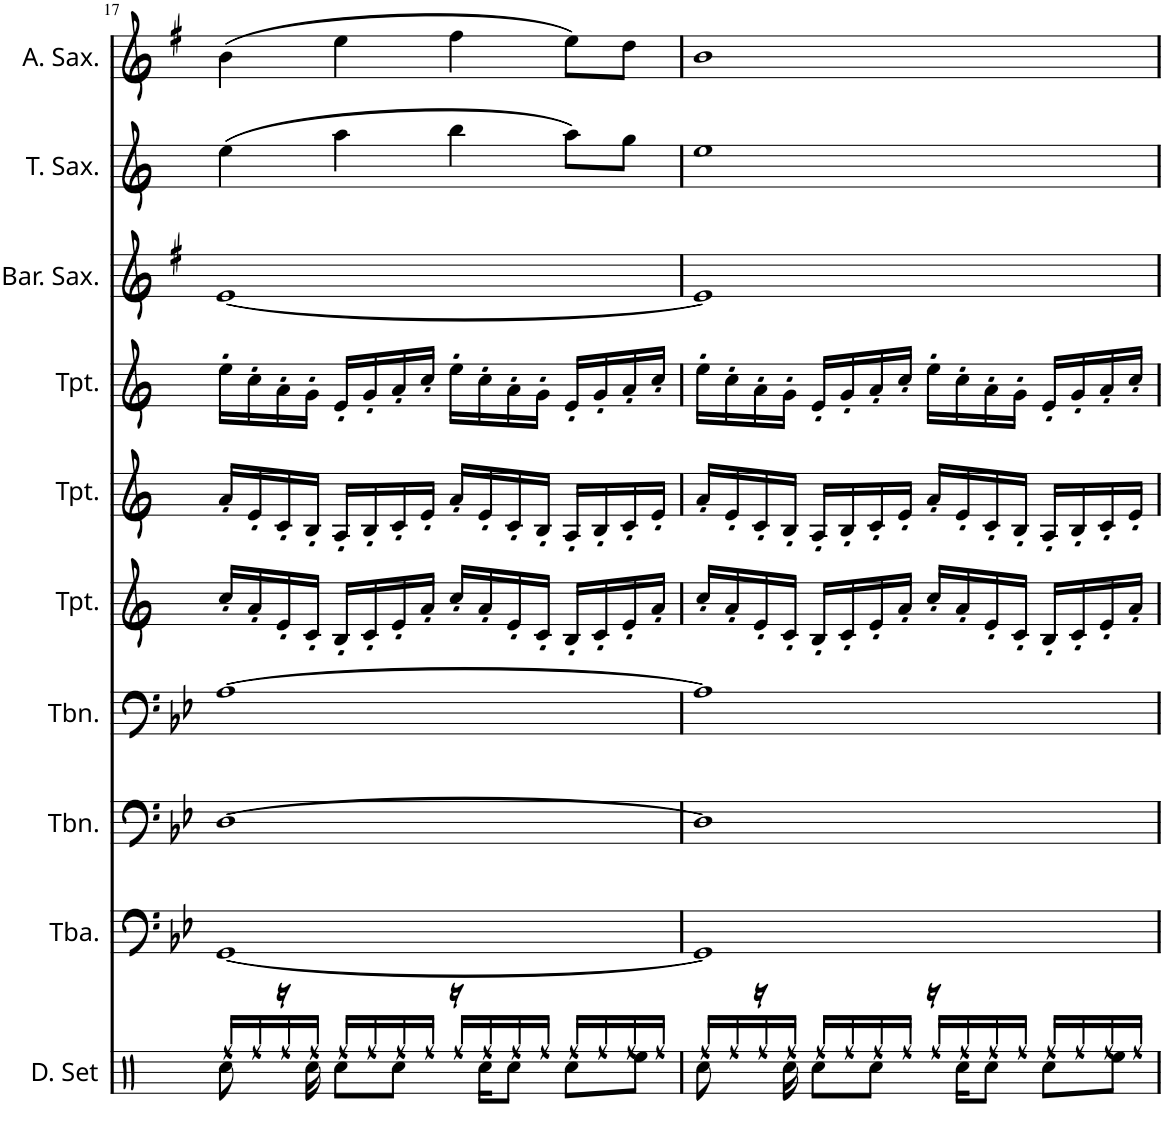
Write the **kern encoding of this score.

**kern	**kern	**kern	**kern	**kern	**kern	**kern	**kern	**kern	**kern
*part10	*part9	*part8	*part7	*part6	*part5	*part4	*part3	*part2	*part1
*staff10	*staff9	*staff8	*staff7	*staff6	*staff5	*staff4	*staff3	*staff2	*staff1
*I"Drumset	*I"Tuba	*I"Trombone	*I"Trombone	*I"Trumpet	*I"Trumpet	*I"Trumpet	*I"Baritone Saxophone	*I"Tenor Saxophone	*I"Alto Saxophone
*I'D. Set	*I'Tba.	*I'Tbn.	*I'Tbn.	*I'Tpt.	*I'Tpt.	*I'Tpt.	*I'Bar. Sax.	*I'T. Sax.	*I'A. Sax.
!!LO:PB:g=z
*clefX	*clefF4	*clefF4	*clefF4	*clefG2	*clefG2	*clefG2	*clefG2	*clefG2	*clefG2
*	*	*	*	*Trd1c2	*Trd1c2	*Trd1c2	*Trd12c21	*Trd8c14	*Trd5c9
*k[]	*k[b-e-]	*k[b-e-]	*k[b-e-]	*k[]	*k[]	*k[]	*k[f#]	*k[]	*k[f#]
*M4/4	*M4/4	*M4/4	*M4/4	*M4/4	*M4/4	*M4/4	*M4/4	*M4/4	*M4/4
=17	=17	=17	=17	=17	=17	=17	=17	=17	=17
*^	*	*	*	*	*	*	*	*	*
8Rcc\	16Rff/LL	[1GG	[1D	[1A	16cc'/LL	16a'/LL	16ee'\LL	[1e	(4ee\	(4b\
.	16Rff/	.	.	.	16a'/	16e'/	16cc'\	.	.	.
16r	16Rff/	.	.	.	16e'/	16c'/	16a'\	.	.	.
16Rcc\	16Rff/JJ	.	.	.	16c'/JJ	16B'/JJ	16g'\JJ	.	.	.
8Rcc\L	16Rff/LL	.	.	.	16B'/LL	16A'/LL	16e'/LL	.	4aa\	4ee\
.	16Rff/	.	.	.	16c'/	16B'/	16g'/	.	.	.
8Rcc\J	16Rff/	.	.	.	16e'/	16c'/	16a'/	.	.	.
.	16Rff/JJ	.	.	.	16a'/JJ	16e'/JJ	16cc'/JJ	.	.	.
16r	16Rff/LL	.	.	.	16cc'/LL	16a'/LL	16ee'\LL	.	4bb\	4ff#\
16Rcc\KL	16Rff/	.	.	.	16a'/	16e'/	16cc'\	.	.	.
8Rcc\J	16Rff/	.	.	.	16e'/	16c'/	16a'\	.	.	.
.	16Rff/JJ	.	.	.	16c'/JJ	16B'/JJ	16g'\JJ	.	.	.
8Rcc\L	16Rff/LL	.	.	.	16B'/LL	16A'/LL	16e'/LL	.	8aa\L)	8ee\L)
.	16Rff/	.	.	.	16c'/	16B'/	16g'/	.	.	.
8Ree\J	16Rff/	.	.	.	16e'/	16c'/	16a'/	.	8gg\J	8dd\J
.	16Rff/JJ	.	.	.	16a'/JJ	16e'/JJ	16cc'/JJ	.	.	.
=18	=18	=18	=18	=18	=18	=18	=18	=18	=18	=18
8Rcc\	16Rff/LL	1GG]	1D]	1A]	16cc'/LL	16a'/LL	16ee'\LL	1e]	1ee	1b
.	16Rff/	.	.	.	16a'/	16e'/	16cc'\	.	.	.
16r	16Rff/	.	.	.	16e'/	16c'/	16a'\	.	.	.
16Rcc\	16Rff/JJ	.	.	.	16c'/JJ	16B'/JJ	16g'\JJ	.	.	.
8Rcc\L	16Rff/LL	.	.	.	16B'/LL	16A'/LL	16e'/LL	.	.	.
.	16Rff/	.	.	.	16c'/	16B'/	16g'/	.	.	.
8Rcc\J	16Rff/	.	.	.	16e'/	16c'/	16a'/	.	.	.
.	16Rff/JJ	.	.	.	16a'/JJ	16e'/JJ	16cc'/JJ	.	.	.
16r	16Rff/LL	.	.	.	16cc'/LL	16a'/LL	16ee'\LL	.	.	.
16Rcc\KL	16Rff/	.	.	.	16a'/	16e'/	16cc'\	.	.	.
8Rcc\J	16Rff/	.	.	.	16e'/	16c'/	16a'\	.	.	.
.	16Rff/JJ	.	.	.	16c'/JJ	16B'/JJ	16g'\JJ	.	.	.
8Rcc\L	16Rff/LL	.	.	.	16B'/LL	16A'/LL	16e'/LL	.	.	.
.	16Rff/	.	.	.	16c'/	16B'/	16g'/	.	.	.
8Ree\J	16Rff/	.	.	.	16e'/	16c'/	16a'/	.	.	.
.	16Rff/JJ	.	.	.	16a'/JJ	16e'/JJ	16cc'/JJ	.	.	.
*v	*v	*	*	*	*	*	*	*	*	*
=	=	=	=	=	=	=	=	=	=
*-	*-	*-	*-	*-	*-	*-	*-	*-	*-
